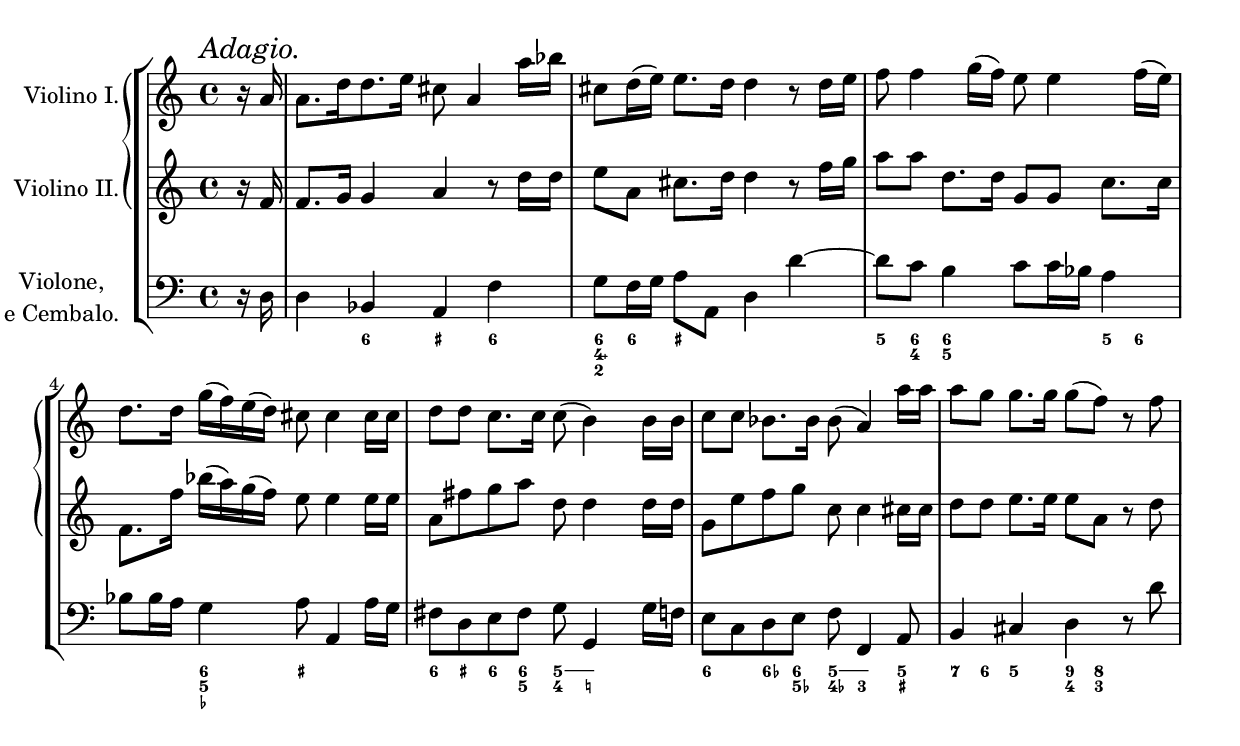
%% DO NOT EDIT this file manually; it is automatically
%% generated from LSR http://lsr.dsi.unimi.it
%% Make any changes in LSR itself, or in Documentation/snippets/new/ ,
%% and then run scripts/auxiliar/makelsr.py
%%
%% This file is in the public domain.
\version "2.17.27"

\header {
  lsrtags = "headword"

  texidoc = "
Figured bass headword

"
  doctitle = "Figured bass headword"
} % begin verbatim

% NR 2.7.3 Figured bass

% Arcangelo Corelli, 12 Sonate da Camera, Op. 2
% Sonata II, Allemanda
% measures 1 - 88
% Coded by Neil Puttock; modified by Carl Sorensen

extendOn = \bassFigureExtendersOn
extendOff = \bassFigureExtendersOff

\score {
  \new StaffGroup <<
    \new GrandStaff <<
      \new Staff = "violinoI" {
        \set Staff.instrumentName = \markup {
          \line { Violino I. }
        }
        \time 4/4
        \mark \markup { \italic Adagio. }
        \partial 8
        r16 a'16 |
        a'8. [ d''16 d''8.  e''16 ] cis''8 a'4 a''16 bes''16 |
        cis''8 d''16 ( e'' ) e''8.  d''16 d''4 r8 d''16 e''16 |
        f''8 f''4 g''16 ( f''16 ) e''8 e''4 f''16 ( e''16 ) |
        d''8.  d''16 g''16 ( f''16 ) e''16 ( d''16 ) cis''8
            cis''4 cis''16 cis''16 |
        d''8 d''8 c''8.  c''16 c''8 ( b'4 ) b'16 b'16 |
        c''8 c''8 bes'8.  bes'16 bes'8 ( a'4 ) a''16 a''16 |
        a''8 g''8 g''8.  g''16 g''8 ( f''8 ) r8 f''8 |
      }

      \new Staff = "violinoII" {
        \set Staff.instrumentName = \markup {
          \line { Violino II. }
        }
        \time 4/4
        \partial 8
        r16 f'16 |
        f'8.  g'16 g'4 a'4 r8 d''16 d''16 |
        e''8 a'8 cis''8.  d''16 d''4 r8 f''16 g''16 |
        a''8 a''8 d''8.  d''16 g'8 g'8 c''8.  c''16 |
        f'8.  f''16 bes''16 ( a''16 ) g''16 ( f''16 ) e''8 e''4 e''16 e''16 |
        a'8 fis''8 g''8 a''8 d''8 d''4 d''16 d''16 |
        g'8 e''8 f''8 g''8 c''8 c''4 cis''16 cis''16 |
        d''8 d''8 e''8.  e''16 e''8 a'8 r8 d''8 |
      }

    >>

    \new Staff = "violone" {
      \set Staff.instrumentName = \markup {
        \center-column {
          Violone,
          \line { e Cembalo. }
        }
      }
      \time 4/4
      \clef bass
      \partial 8
      r16 d16 |
      d4 bes,4 a,4 f4 |
      g8 f16 g16 a8 a,8 d4 d'4 ~ |
      d'8 c'8 b4 c'8 c'16 bes16 a4 |
      bes8 bes16 a16 g4 a8 a,4 a16 g16 |
      fis8 d8 e8 fis8 g8 g,4 g16 f16 |
      e8 c8 d8 e8 f8 f,4 a,8 |
      b,4 cis4 d4 r8 d'8 |
    }

    \new FiguredBass \figuremode {
      \set figuredBassAlterationDirection = #RIGHT
      \set figuredBassPlusDirection = #RIGHT
      \override BassFigureAlignment.stacking-dir = #DOWN
      s8 |
      s4 <6>4 <_+>4 <6>4 |
      <6 4\+ 2>8 <6>8 <_+> s8 s2 |
      <5>8 <6 4>8 <6 5>4 s4 <5>8 <6>8 |
      s4 <6 5 _-> <_+>2 |
      <6>8 <_+>8 <6>8 <6 5>8 <5 4>8 \extendOn <5 _!>8 \extendOff s4 |
      <6>4 <6->8 <6 5->8 <5 4->8 \extendOn <5 3>4 \extendOff <5 _+>8 |
      <7>8 <6>8 <5>4 <9 4>8 <8 3>8 s4 |
    }

  >>

  \layout {
    \context {
      \Score
      \override RehearsalMark.break-align-symbols = #'(time-signature)
      \override RehearsalMark.self-alignment-X = #LEFT
      \override TimeSignature.break-align-anchor-alignment = #LEFT
    }
  }
}
